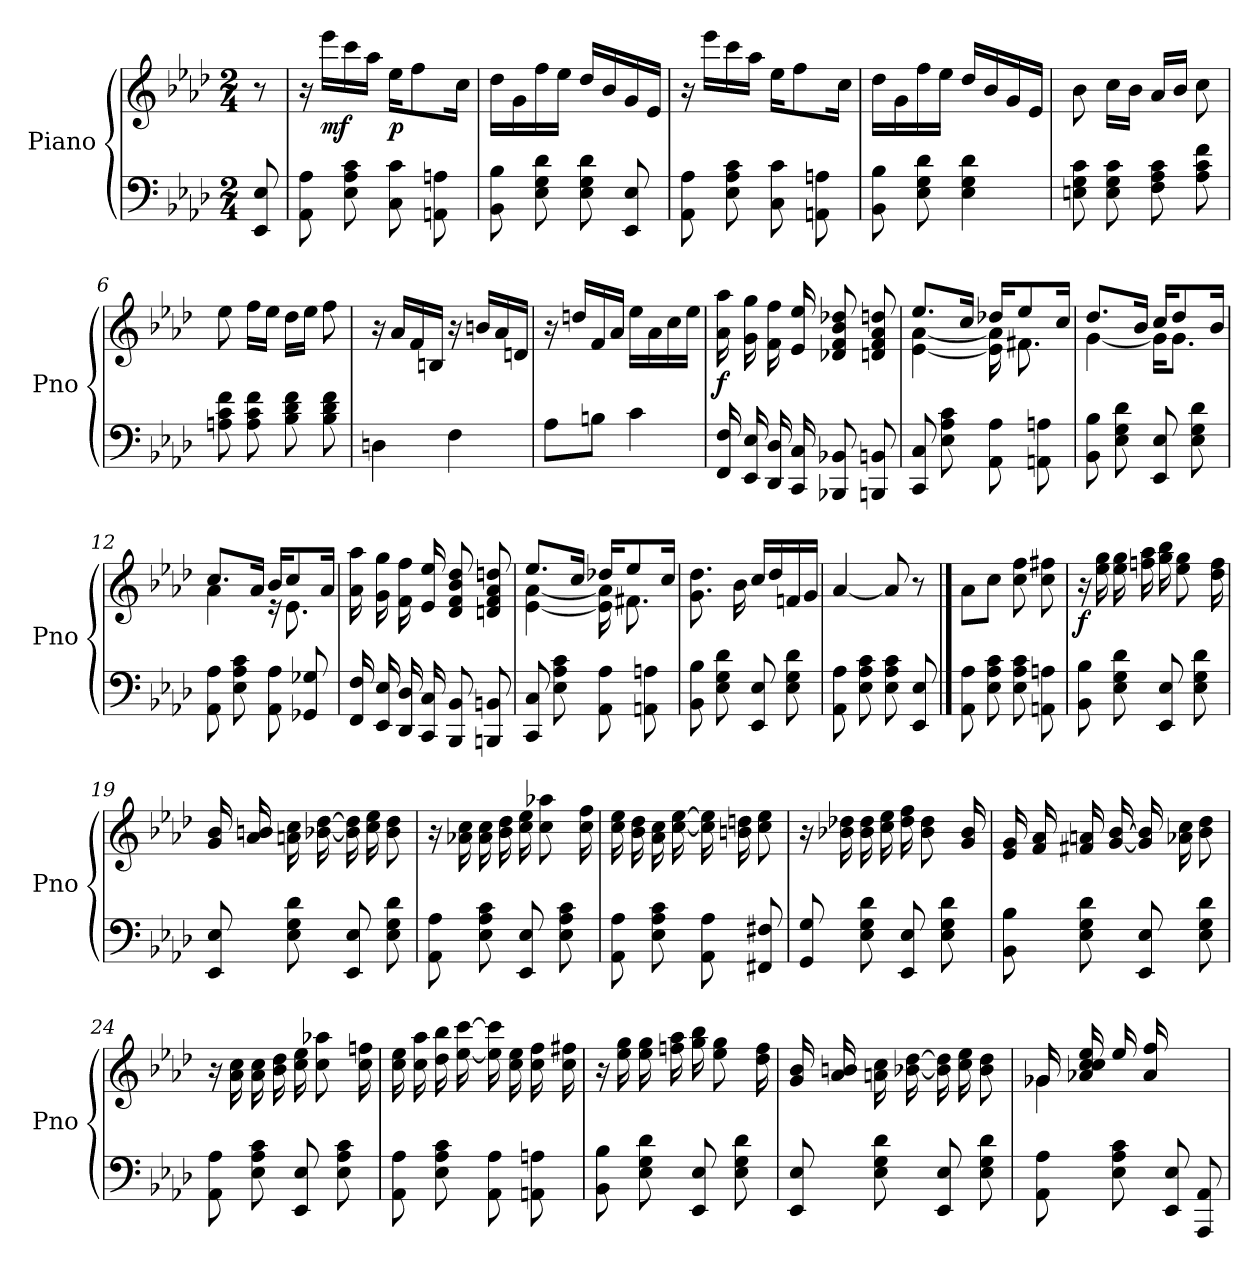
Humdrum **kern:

**kern	**kern	**dynam
*part2	*part1	*part1
*staff2	*staff1	*staff1
*I"Piano	*I"Piano	*
*I'Pno	*I'Pno	*
*clefF4	*clefG2	*
*k[b-e-a-d-]	*k[b-e-a-d-]	*
*M2/4	*M2/4	*
*MM90	*MM90	*
=	=	=
8EE-/ 8E-/	8r	.
=1	=1	=1
8AA-\ 8A-\	16r	.
!	!	!LO:DY:b
.	16eee-\LL	mf
8E-\ 8A-\ 8c\	16ccc\	.
.	16aa-\JJ	.
!	!	!LO:DY:b
8C\ 8c\	16ee-\KL	p
.	8ff\	.
8AAn\ 8An\	.	.
.	16cc\Jk	.
=2	=2	=2
8BB-\ 8B-\	16dd-\LL	.
.	16g\	.
8E-\ 8G\ 8d-\	16ff\	.
.	16ee-\JJ	.
8E-\ 8G\ 8d-\	16dd-/LL	.
.	16b-/	.
8EE-/ 8E-/	16g/	.
.	16e-/JJ	.
=3	=3	=3
8AA-\ 8A-\	16r	.
.	16eee-\LL	.
8E-\ 8A-\ 8c\	16ccc\	.
.	16aa-\JJ	.
8C\ 8c\	16ee-\KL	.
.	8ff\	.
8AAn\ 8An\	.	.
.	16cc\Jk	.
=4	=4	=4
8BB-\ 8B-\	16dd-\LL	.
.	16g\	.
8E-\ 8G\ 8d-\	16ff\	.
.	16ee-\JJ	.
4E-\ 4G\ 4d-\	16dd-/LL	.
.	16b-/	.
.	16g/	.
.	16e-/JJ	.
=5	=5	=5
8En\ 8G\ 8c\	8b-\	.
8E\ 8G\ 8c\	16cc\LL	.
.	16b-\JJ	.
8F\ 8A-\ 8c\	16a-/LL	.
.	16b-/JJ	.
8A-\ 8c\ 8f\	8cc\	.
!!LO:LB:g=z
=6	=6	=6
8An\ 8c\ 8f\	8ee-\	.
8A\ 8c\ 8f\	16ff\LL	.
.	16ee-\JJ	.
8B-\ 8d-\ 8f\	16dd-\LL	.
.	16ee-\JJ	.
8B-\ 8d-\ 8f\	8ff\	.
=7	=7	=7
4Dn\	16r	.
.	16a-/LL	.
.	16f/	.
.	16Bn/JJ	.
4F\	16r	.
.	16bn/LL	.
.	16a-/	.
.	16dn/JJ	.
=8	=8	=8
8A-\L	16r	.
.	16ddn/LL	.
8Bn\J	16f/	.
.	16a-/JJ	.
!	!	!LO:DY:b
4c\	16ee-\LL	other-dynamics
.	16a-\	.
.	16cc\	.
.	16ee-\JJ	.
=9	=9	=9
!	!	!LO:DY:b
16FF/ 16F/	16a-\ 16aa-\	f
16EE-/ 16E-/	16g\ 16gg\	.
16DD-/ 16D-/	16f\ 16ff\	.
16CC/ 16C/	16e-/ 16ee-/	.
8BBB-X/ 8BB-X/	8d-X/ 8f/ 8b-/ 8dd-X/	.
8BBBn/ 8BBn/	8dn/ 8f/ 8a-/ 8ddn/	.
=10	=10	=10
*	*^	*
8CC/ 8C/	8.ee-/L	[4e-\ [4a-\	.
8E-\ 8A-\ 8c\	.	.	.
.	16cc/Jk	.	.
8AA-\ 8A-\	16dd-X/KL	16e-\] 16a-\]	.
.	8ee-/	8.f#X\	.
8AAn\ 8An\	.	.	.
.	16cc/Jk	.	.
!!LO:LB:g=z	!!
=11	=11	=11	=11
8BB-\ 8B-\	8.dd-/L	[4g\	.
8E-\ 8G\ 8d-\	.	.	.
.	16b-/Jk	.	.
8EE-/ 8E-/	16cc/KL	16g\KL]	.
.	8dd-/	8.g\J	.
8E-\ 8G\ 8d-\	.	.	.
.	16b-/Jk	.	.
=12	=12	=12	=12
8AA-\ 8A-\	8.cc/L	4a-\	.
8E-\ 8A-\ 8c\	.	.	.
.	16a-/Jk	.	.
8AA-\ 8A-\	16b-/KL	16r	.
.	8cc/	8.e-\	.
8GG-X/ 8G-X/	.	.	.
.	16a-/Jk	.	.
*	*v	*v	*
=13	=13	=13
16FF/ 16F/	16a-\ 16aa-\	.
16EE-/ 16E-/	16g\ 16gg\	.
16DD-/ 16D-/	16f\ 16ff\	.
16CC/ 16C/	16e-/ 16ee-/	.
8BBB-/ 8BB-/	8d-/ 8f/ 8b-/ 8dd-/	.
8BBBn/ 8BBn/	8dn/ 8f/ 8a-/ 8ddn/	.
=14	=14	=14
*	*^	*
8CC/ 8C/	8.ee-/L	[4e-\ [4a-\	.
8E-\ 8A-\ 8c\	.	.	.
.	16cc/Jk	.	.
8AA-\ 8A-\	16dd-X/KL	16e-\] 16a-\]	.
.	8ee-/	8.f#X\	.
8AAn\ 8An\	.	.	.
.	16cc/Jk	.	.
*	*v	*v	*
=15	=15	=15
8BB-\ 8B-\	8.g\ 8.dd-\	.
8E-\ 8G\ 8d-\	.	.
.	16b-\	.
8EE-/ 8E-/	16cc/LL	.
.	16dd-/	.
8E-\ 8G\ 8d-\	16fn/	.
.	16g/JJ	.
!!LO:LB:g=z
=16	=16	=16
8AA-\ 8A-\	[4a-/	.
8E-\ 8A-\ 8c\	.	.
8E-\ 8A-\ 8c\	8a-/]	.
8EE-/ 8E-/	8r	.
==17	==17	==17
8AA-\ 8A-\	8a-\L	.
8E-\ 8A-\ 8c\	8cc\J	.
8E-\ 8A-\ 8c\	8cc\ 8ff\	.
8AAn\ 8An\	8cc\ 8ff#X\	.
=18!|	=18!|	=18!|
!	!	!LO:DY:b
8BB-\ 8B-\	16r	f
.	16ee-\ 16gg\	.
8E-\ 8G\ 8d-\	16ee-\ 16gg\	.
.	16ffn\ 16aa-\	.
8EE-/ 8E-/	16gg\ 16bb-\	.
.	8ee-\ 8gg\	.
8E-\ 8G\ 8d-\	.	.
.	16dd-\ 16ff\	.
=19	=19	=19
8EE-/ 8E-/	16g/ 16b-/	.
.	16a-/ 16bn/	.
8E-\ 8G\ 8d-\	16an\ 16cc\	.
.	[16b-X\ [16dd-\	.
8EE-/ 8E-/	16b-\] 16dd-\]	.
.	16cc\ 16ee-\	.
8E-\ 8G\ 8d-\	8b-\ 8dd-\	.
=20	=20	=20
8AA-\ 8A-\	16r	.
.	16a-X\ 16cc\	.
8E-\ 8A-\ 8c\	16a-\ 16cc\	.
.	16b-\ 16dd-\	.
8EE-/ 8E-/	16cc\ 16ee-\	.
.	8cc\ 8aa-X\	.
8E-\ 8A-\ 8c\	.	.
.	16cc\ 16ff\	.
!!LO:LB:g=z
=21	=21	=21
8AA-\ 8A-\	16cc\ 16ee-\	.
.	16b-\ 16dd-\	.
8E-\ 8A-\ 8c\	16a-\ 16cc\	.
.	[16cc\ [16ee-\	.
8AA-\ 8A-\	16cc\] 16ee-\]	.
.	16bn\ 16ddn\	.
8FF#X/ 8F#X/	8cc\ 8ee-\	.
=22	=22	=22
8GG/ 8G/	16r	.
.	16b-X\ 16dd-X\	.
8E-\ 8G\ 8d-\	16b-\ 16dd-\	.
.	16cc\ 16ee-\	.
8EE-/ 8E-/	16dd-\ 16ff\	.
.	8b-\ 8dd-\	.
8E-\ 8G\ 8d-\	.	.
.	16g/ 16b-/	.
=23	=23	=23
8BB-\ 8B-\	16e-/ 16g/	.
.	16f/ 16a-/	.
8E-\ 8G\ 8d-\	16f#X/ 16an/	.
.	[16g/ [16b-/	.
8EE-/ 8E-/	16g/] 16b-/]	.
.	16a-X\ 16cc\	.
8E-\ 8G\ 8d-\	8b-\ 8dd-\	.
=24	=24	=24
8AA-\ 8A-\	16r	.
.	16a-\ 16cc\	.
8E-\ 8A-\ 8c\	16a-\ 16cc\	.
.	16b-\ 16dd-\	.
8EE-/ 8E-/	16cc\ 16ee-\	.
.	8cc\ 8aa-X\	.
8E-\ 8A-\ 8c\	.	.
.	16cc\ 16ffn\	.
!!LO:LB:g=z
=25	=25	=25
8AA-\ 8A-\	16cc\ 16ee-\	.
.	16cc\ 16aa-\	.
8E-\ 8A-\ 8c\	16dd-\ 16bb-\	.
.	[16ee-\ [16ccc\	.
8AA-\ 8A-\	16ee-\] 16ccc\]	.
.	16cc\ 16ee-\	.
8AAn\ 8An\	16cc\ 16ff\	.
.	16cc\ 16ff#X\	.
=26	=26	=26
8BB-\ 8B-\	16r	.
.	16ee-\ 16gg\	.
8E-\ 8G\ 8d-\	16ee-\ 16gg\	.
.	16ffn\ 16aa-\	.
8EE-/ 8E-/	16gg\ 16bb-\	.
.	8ee-\ 8gg\	.
8E-\ 8G\ 8d-\	.	.
.	16dd-\ 16ff\	.
=27	=27	=27
8EE-/ 8E-/	16g/ 16b-/	.
.	16a-/ 16bn/	.
8E-\ 8G\ 8d-\	16an\ 16cc\	.
.	[16b-X\ [16dd-\	.
8EE-/ 8E-/	16b-\] 16dd-\]	.
.	16cc\ 16ee-\	.
8E-\ 8G\ 8d-\	8b-\ 8dd-\	.
=28	=28	=28
*	*^	*
8AA-\ 8A-\	16g-X/	4g-\	.
.	16a-X/ 16cc/ 16cc/ 16ee-/	.	.
8E-\ 8A-\ 8c\	16ee-/	.	.
.	16a-/ 16ff/	.	.
8EE-/ 8E-/	4ryy	4ryy	.
8AAA-/ 8AA-/	.	.	.
*	*v	*v	*
=	=	=
*-	*-	*-
